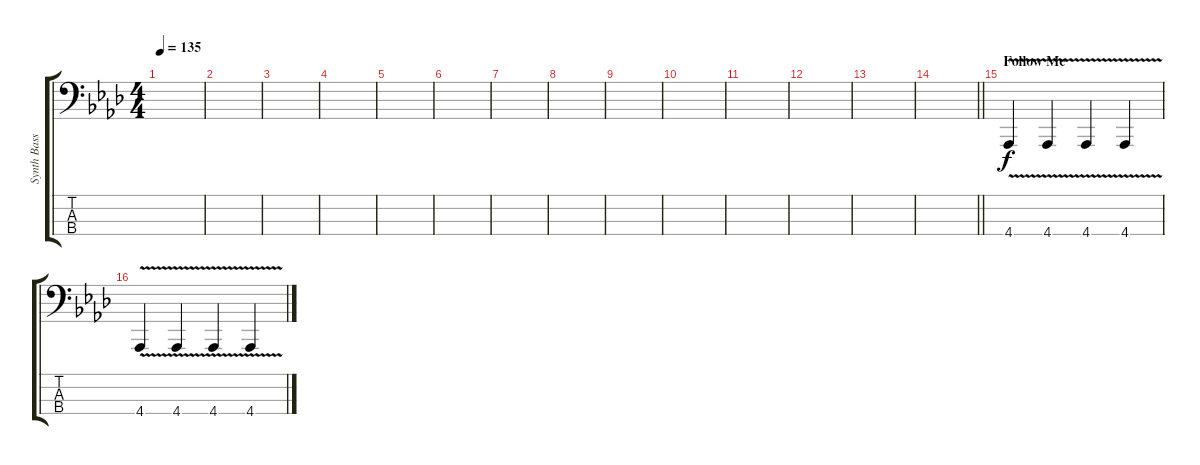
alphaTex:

\track ("Synth Bass" "Synth Bass") {instrument lead2sawtooth}
\staff {score tabs}
\tuning (G2 D2 A1 E1) {hide}
\ts (4 4)
\tempo 135
\clef f4
\ks ab
|
|
|
|
|
|
|
|
|
|
|
|
|
\barLineRight lightlight
|
\section ("" "Follow Me")
4.4{v}.4 4.4{v}.4 4.4{v}.4 4.4{v}.4 |
4.4{v}.4 4.4{v}.4 4.4{v}.4 4.4{v}.4
